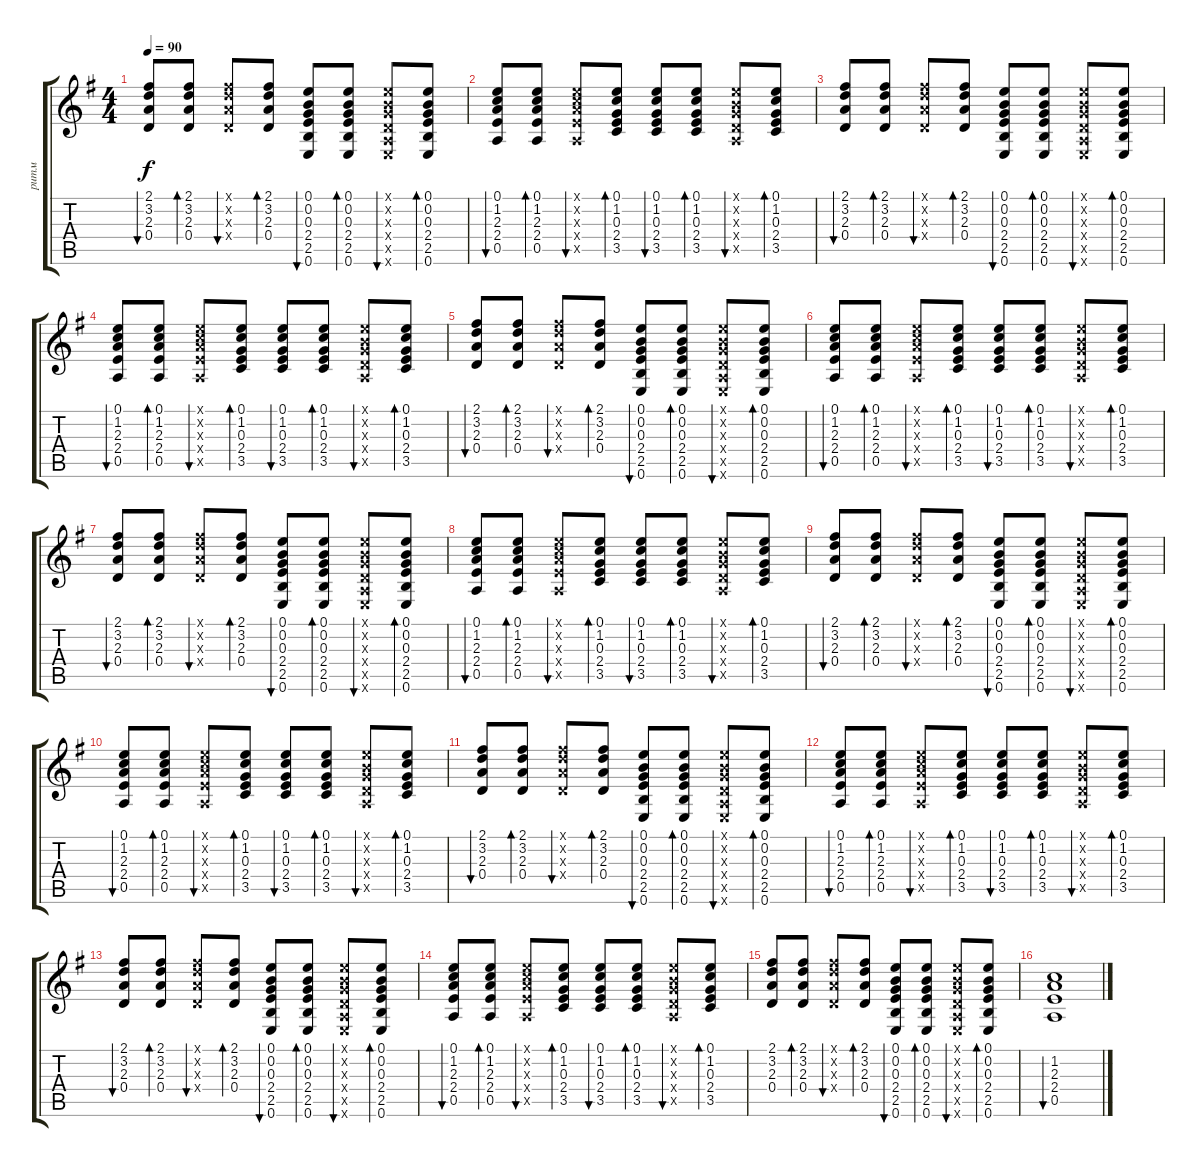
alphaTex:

\track ("ритм" "ритм") {instrument acousticguitarsteel}
\staff {score tabs}
\tuning (E4 B3 G3 D3 A2 E2) {hide}
\ts (4 4)
\tempo 90
\clef g2
\ks eminor
(2.1 3.2 2.3 0.4).8{bu 30 dy f} (2.1 3.2 2.3 0.4).8{bd 30} (2.1{x} 3.2{x} 2.3{x} 0.4{x}).8{bu 30} (2.1 3.2 2.3 0.4).8{bd 30} (0.1 0.2 0.3 2.4 2.5 0.6).8{bu 30} (0.1 0.2 0.3 2.4 2.5 0.6).8{bd 30} (0.1{x} 0.2{x} 0.3{x} 0.4{x} 0.5{x} 0.6{x}).8{bu 30} (0.1 0.2 0.3 2.4 2.5 0.6).8{bd 30} |
(0.1 1.2 2.3 2.4 0.5).8{bu 30} (0.1 1.2 2.3 2.4 0.5).8{bd 30} (0.1{x} 1.2{x} 2.3{x} 2.4{x} 0.5{x}).8{bu 30} (0.1 1.2 0.3 2.4 3.5).8{bd 30} (0.1 1.2 0.3 2.4 3.5).8{bu 30} (0.1 1.2 0.3 2.4 3.5).8{bd 30} (0.1{x} 0.2{x} 0.3{x} 0.4{x} 0.5{x}).8{bu 30} (0.1 1.2 0.3 2.4 3.5).8{bd 30} |
(2.1 3.2 2.3 0.4).8{bu 30} (2.1 3.2 2.3 0.4).8{bd 30} (2.1{x} 3.2{x} 2.3{x} 0.4{x}).8{bu 30} (2.1 3.2 2.3 0.4).8{bd 30} (0.1 0.2 0.3 2.4 2.5 0.6).8{bu 30} (0.1 0.2 0.3 2.4 2.5 0.6).8{bd 30} (0.1{x} 0.2{x} 0.3{x} 0.4{x} 0.5{x} 0.6{x}).8{bu 30} (0.1 0.2 0.3 2.4 2.5 0.6).8{bd 30} |
(0.1 1.2 2.3 2.4 0.5).8{bu 30} (0.1 1.2 2.3 2.4 0.5).8{bd 30} (0.1{x} 1.2{x} 2.3{x} 2.4{x} 0.5{x}).8{bu 30} (0.1 1.2 0.3 2.4 3.5).8{bd 30} (0.1 1.2 0.3 2.4 3.5).8{bu 30} (0.1 1.2 0.3 2.4 3.5).8{bd 30} (0.1{x} 0.2{x} 0.3{x} 0.4{x} 0.5{x}).8{bu 30} (0.1 1.2 0.3 2.4 3.5).8{bd 30} |
(2.1 3.2 2.3 0.4).8{bu 30} (2.1 3.2 2.3 0.4).8{bd 30} (2.1{x} 3.2{x} 2.3{x} 0.4{x}).8{bu 30} (2.1 3.2 2.3 0.4).8{bd 30} (0.1 0.2 0.3 2.4 2.5 0.6).8{bu 30} (0.1 0.2 0.3 2.4 2.5 0.6).8{bd 30} (0.1{x} 0.2{x} 0.3{x} 0.4{x} 0.5{x} 0.6{x}).8{bu 30} (0.1 0.2 0.3 2.4 2.5 0.6).8{bd 30} |
(0.1 1.2 2.3 2.4 0.5).8{bu 30} (0.1 1.2 2.3 2.4 0.5).8{bd 30} (0.1{x} 1.2{x} 2.3{x} 2.4{x} 0.5{x}).8{bu 30} (0.1 1.2 0.3 2.4 3.5).8{bd 30} (0.1 1.2 0.3 2.4 3.5).8{bu 30} (0.1 1.2 0.3 2.4 3.5).8{bd 30} (0.1{x} 0.2{x} 0.3{x} 0.4{x} 0.5{x}).8{bu 30} (0.1 1.2 0.3 2.4 3.5).8{bd 30} |
(2.1 3.2 2.3 0.4).8{bu 30} (2.1 3.2 2.3 0.4).8{bd 30} (2.1{x} 3.2{x} 2.3{x} 0.4{x}).8{bu 30} (2.1 3.2 2.3 0.4).8{bd 30} (0.1 0.2 0.3 2.4 2.5 0.6).8{bu 30} (0.1 0.2 0.3 2.4 2.5 0.6).8{bd 30} (0.1{x} 0.2{x} 0.3{x} 0.4{x} 0.5{x} 0.6{x}).8{bu 30} (0.1 0.2 0.3 2.4 2.5 0.6).8{bd 30} |
(0.1 1.2 2.3 2.4 0.5).8{bu 30} (0.1 1.2 2.3 2.4 0.5).8{bd 30} (0.1{x} 1.2{x} 2.3{x} 2.4{x} 0.5{x}).8{bu 30} (0.1 1.2 0.3 2.4 3.5).8{bd 30} (0.1 1.2 0.3 2.4 3.5).8{bu 30} (0.1 1.2 0.3 2.4 3.5).8{bd 30} (0.1{x} 0.2{x} 0.3{x} 0.4{x} 0.5{x}).8{bu 30} (0.1 1.2 0.3 2.4 3.5).8{bd 30} |
(2.1 3.2 2.3 0.4).8{bu 30} (2.1 3.2 2.3 0.4).8{bd 30} (2.1{x} 3.2{x} 2.3{x} 0.4{x}).8{bu 30} (2.1 3.2 2.3 0.4).8{bd 30} (0.1 0.2 0.3 2.4 2.5 0.6).8{bu 30} (0.1 0.2 0.3 2.4 2.5 0.6).8{bd 30} (0.1{x} 0.2{x} 0.3{x} 0.4{x} 0.5{x} 0.6{x}).8{bu 30} (0.1 0.2 0.3 2.4 2.5 0.6).8{bd 30} |
(0.1 1.2 2.3 2.4 0.5).8{bu 30} (0.1 1.2 2.3 2.4 0.5).8{bd 30} (0.1{x} 1.2{x} 2.3{x} 2.4{x} 0.5{x}).8{bu 30} (0.1 1.2 0.3 2.4 3.5).8{bd 30} (0.1 1.2 0.3 2.4 3.5).8{bu 30} (0.1 1.2 0.3 2.4 3.5).8{bd 30} (0.1{x} 0.2{x} 0.3{x} 0.4{x} 0.5{x}).8{bu 30} (0.1 1.2 0.3 2.4 3.5).8{bd 30} |
(2.1 3.2 2.3 0.4).8{bu 30} (2.1 3.2 2.3 0.4).8{bd 30} (2.1{x} 3.2{x} 2.3{x} 0.4{x}).8{bu 30} (2.1 3.2 2.3 0.4).8{bd 30} (0.1 0.2 0.3 2.4 2.5 0.6).8{bu 30} (0.1 0.2 0.3 2.4 2.5 0.6).8{bd 30} (0.1{x} 0.2{x} 0.3{x} 0.4{x} 0.5{x} 0.6{x}).8{bu 30} (0.1 0.2 0.3 2.4 2.5 0.6).8{bd 30} |
(0.1 1.2 2.3 2.4 0.5).8{bu 30} (0.1 1.2 2.3 2.4 0.5).8{bd 30} (0.1{x} 1.2{x} 2.3{x} 2.4{x} 0.5{x}).8{bu 30} (0.1 1.2 0.3 2.4 3.5).8{bd 30} (0.1 1.2 0.3 2.4 3.5).8{bu 30} (0.1 1.2 0.3 2.4 3.5).8{bd 30} (0.1{x} 0.2{x} 0.3{x} 0.4{x} 0.5{x}).8{bu 30} (0.1 1.2 0.3 2.4 3.5).8{bd 30} |
(2.1 3.2 2.3 0.4).8{bu 30} (2.1 3.2 2.3 0.4).8{bd 30} (2.1{x} 3.2{x} 2.3{x} 0.4{x}).8{bu 30} (2.1 3.2 2.3 0.4).8{bd 30} (0.1 0.2 0.3 2.4 2.5 0.6).8{bu 30} (0.1 0.2 0.3 2.4 2.5 0.6).8{bd 30} (0.1{x} 0.2{x} 0.3{x} 0.4{x} 0.5{x} 0.6{x}).8{bu 30} (0.1 0.2 0.3 2.4 2.5 0.6).8{bd 30} |
(0.1 1.2 2.3 2.4 0.5).8{bu 30} (0.1 1.2 2.3 2.4 0.5).8{bd 30} (0.1{x} 1.2{x} 2.3{x} 2.4{x} 0.5{x}).8{bu 30} (0.1 1.2 0.3 2.4 3.5).8{bd 30} (0.1 1.2 0.3 2.4 3.5).8{bu 30} (0.1 1.2 0.3 2.4 3.5).8{bd 30} (0.1{x} 0.2{x} 0.3{x} 0.4{x} 0.5{x}).8{bu 30} (0.1 1.2 0.3 2.4 3.5).8{bd 30} |
(2.1 3.2 2.3 0.4).8 (2.1 3.2 2.3 0.4).8{bd 30} (2.1{x} 3.2{x} 2.3{x} 0.4{x}).8{bu 30} (2.1 3.2 2.3 0.4).8{bd 30} (0.1 0.2 0.3 2.4 2.5 0.6).8{bu 30} (0.1 0.2 0.3 2.4 2.5 0.6).8{bd 30} (0.1{x} 0.2{x} 0.3{x} 0.4{x} 0.5{x} 0.6{x}).8{bu 30} (0.1 0.2 0.3 2.4 2.5 0.6).8{bd 30} |
(1.2 2.3 2.4 0.5).1{bu 30}
